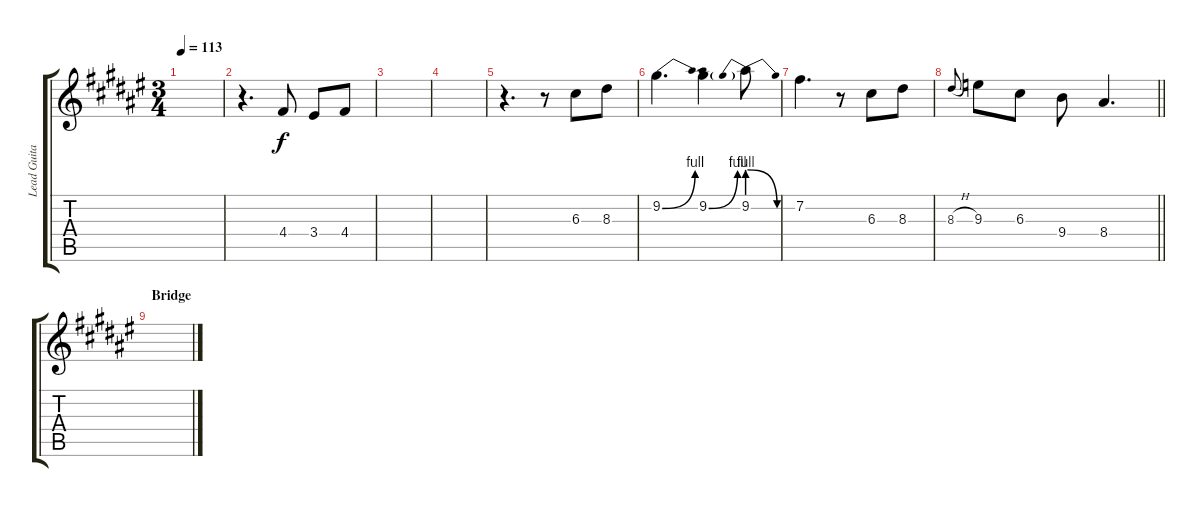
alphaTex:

\track ("Lead Guitar" "Lead Guita") {instrument electricguitarclean}
\staff {score tabs}
\tuning (E4 B3 G3 D3 A2 E2) {hide}
\ts (3 4)
\tempo 113
\clef g2
\ks f#
|
r.4{d} 4.4.8 3.4.8 4.4.8 |
|
|
r.4{d} r.8 6.3.8 8.3.8 |
9.2{be (bend 0 0 60 4)}.4{d} 9.2{be (bend 0 0 60 4)}.4 9.2{be (prebendrelease 0 4 60 0)}.8 |
7.2.4{d} r.8 6.3.8 8.3.8 |
\barLineRight lightlight
8.3{h}.8{gr onbeat} 9.3.8 6.3.8 9.4.8 8.4.4{d} |
\section ("" "Bridge")
